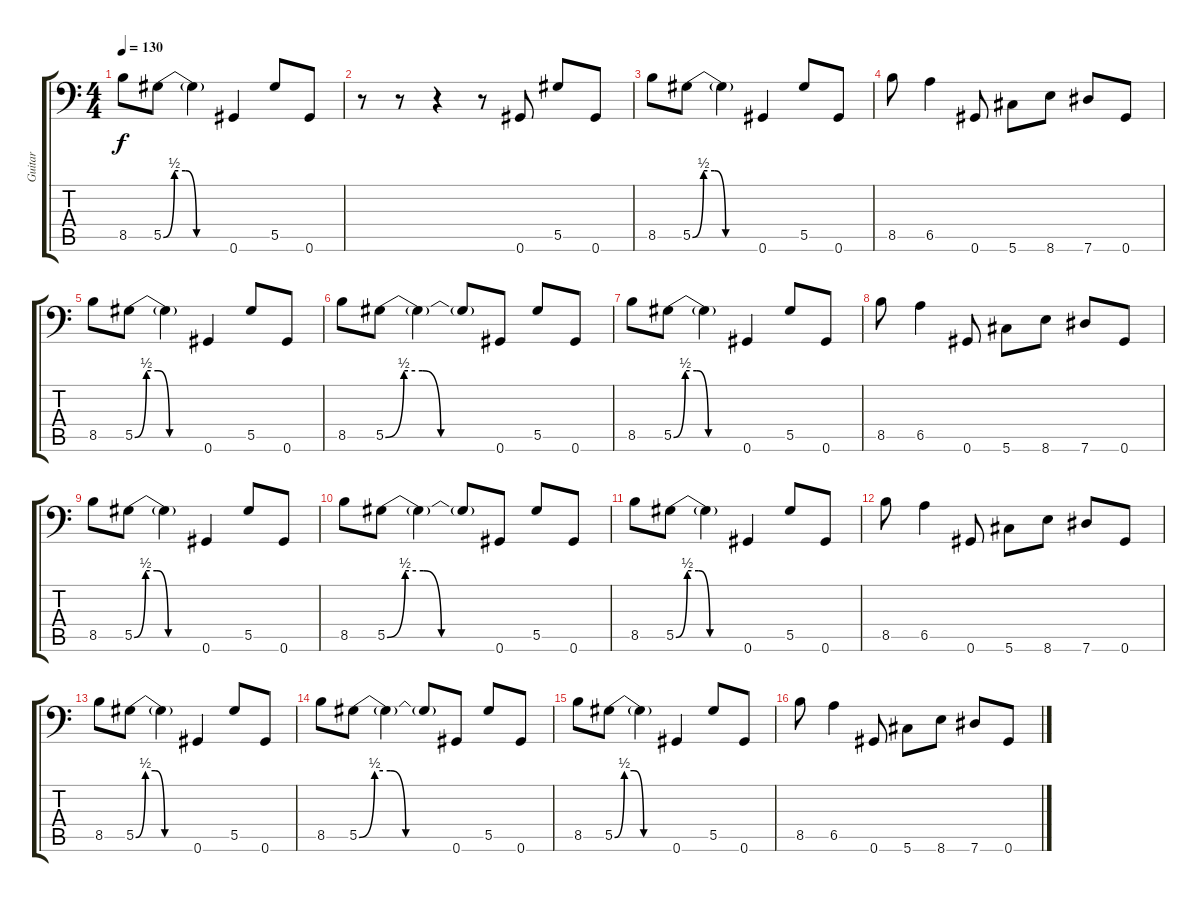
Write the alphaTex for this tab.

\track ("Guitar" "Guitar") {instrument overdrivenguitar}
\staff {score tabs}
\tuning (Bb3 Gb3 Db3 Ab2 Eb2 Ab1) {hide}
\ts (4 4)
\tempo 130
\clef f4
\ks c
8.5.8{dy f} 5.5{be (custom 0 0 10 2 20 2 30 0 60 0)}.8 5.5{t}.4 0.6.4 5.5.8 0.6.8 |
r.8 r.8 r.4 r.8 0.6.8 5.5.8 0.6.8 |
8.5.8 5.5{be (custom 0 0 10 2 20 2 30 0 60 0)}.8 5.5{t}.4 0.6.4 5.5.8 0.6.8 |
8.5.8 6.5.4 0.6.8 5.6.8 8.6.8 7.6.8 0.6.8 |
8.5.8 5.5{be (custom 0 0 10 2 20 2 30 0 60 0)}.8 5.5{t}.4 0.6.4 5.5.8 0.6.8 |
8.5.8 5.5{be (custom 0 0 10 2 20 2 30 0 60 0)}.8 5.5{t}.4 5.5{t}.8 0.6.8 5.5.8 0.6.8 |
8.5.8 5.5{be (custom 0 0 10 2 20 2 30 0 60 0)}.8 5.5{t}.4 0.6.4 5.5.8 0.6.8 |
8.5.8 6.5.4 0.6.8 5.6.8 8.6.8 7.6.8 0.6.8 |
8.5.8 5.5{be (custom 0 0 10 2 20 2 30 0 60 0)}.8 5.5{t}.4 0.6.4 5.5.8 0.6.8 |
8.5.8 5.5{be (custom 0 0 10 2 20 2 30 0 60 0)}.8 5.5{t}.4 5.5{t}.8 0.6.8 5.5.8 0.6.8 |
8.5.8 5.5{be (custom 0 0 10 2 20 2 30 0 60 0)}.8 5.5{t}.4 0.6.4 5.5.8 0.6.8 |
8.5.8 6.5.4 0.6.8 5.6.8 8.6.8 7.6.8 0.6.8 |
8.5.8 5.5{be (custom 0 0 10 2 20 2 30 0 60 0)}.8 5.5{t}.4 0.6.4 5.5.8 0.6.8 |
8.5.8 5.5{be (custom 0 0 10 2 20 2 30 0 60 0)}.8 5.5{t}.4 5.5{t}.8 0.6.8 5.5.8 0.6.8 |
8.5.8 5.5{be (custom 0 0 10 2 20 2 30 0 60 0)}.8 5.5{t}.4 0.6.4 5.5.8 0.6.8 |
8.5.8 6.5.4 0.6.8 5.6.8 8.6.8 7.6.8 0.6.8
